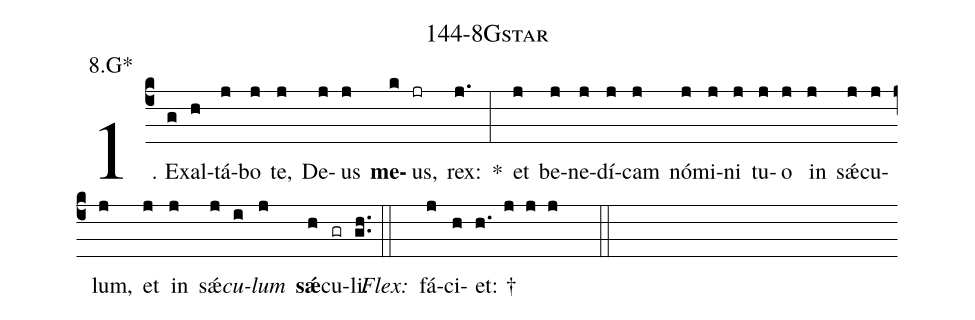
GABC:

name: 144-8Gstar;
annotation: 8.G*;
%%
(c4)1. Ex(g)al(h)tá(j)bo(j) te,(j) De(j)us(j) <b>me</b>(k)us,(jr) rex:(j.) *(:) et(j) be(j)ne(j)dí(j)cam(j) nó(j)mi(j)ni(j) tu(j)o(j) in(j) sǽ(j)cu(j)lum,(j) et(j) in(j) sǽ(j)<i>cu</i>(i)<i>lum</i>(j) <b>sǽ</b>(h)cu(gr)li.(gh..) (::)
<i>Flex:</i>()  fá(j)ci(h)et: †(h. j j j  ::)
